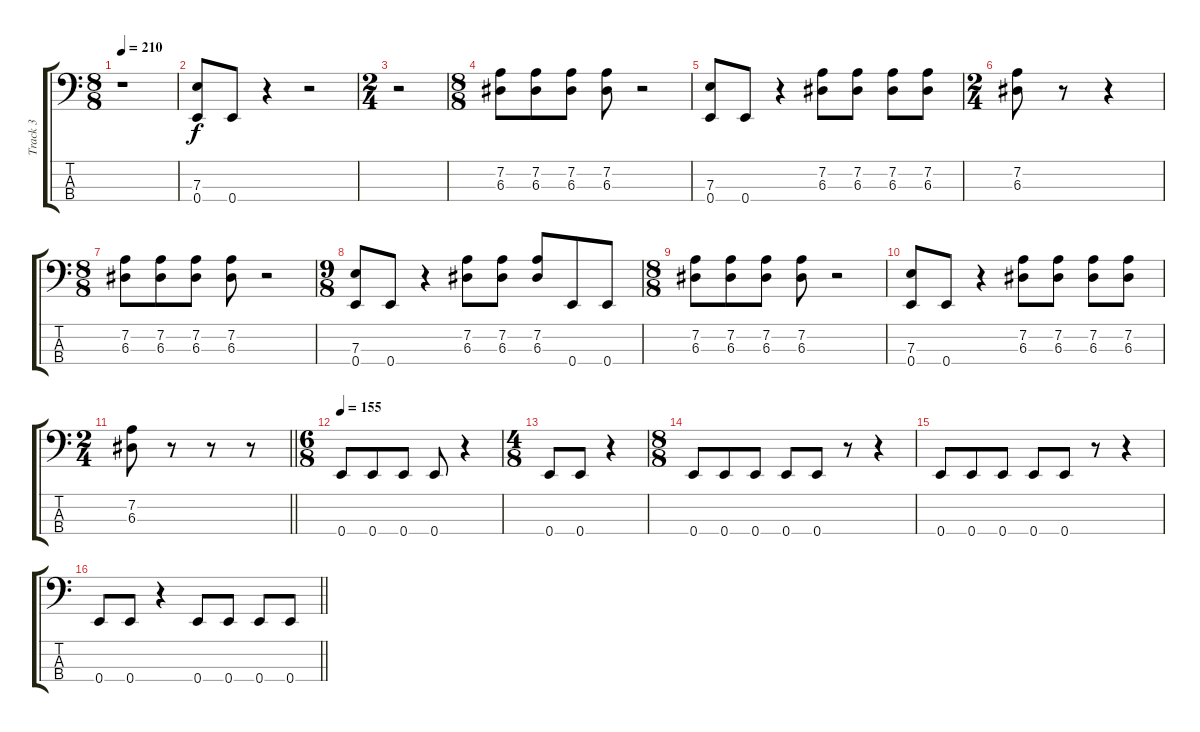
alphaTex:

\track ("Track 3" "Track 3") {instrument slapbass2}
\staff {score tabs}
\tuning (G2 D2 A1 E1) {hide}
\ts (8 8)
\tempo 210
\tempo 145
\tempo 210
\clef f4
\ks c
r.1{dy f instrument slapbass2} |
(7.3 0.4).8 0.4.8 r.4 r.2 |
\ts (2 4)
r.2 |
\ts (8 8)
(7.2 6.3).8 (7.2 6.3).8 (7.2 6.3).8 (7.2 6.3).8 r.2 |
(7.3 0.4).8 0.4.8 r.4 (7.2 6.3).8 (7.2 6.3).8 (7.2 6.3).8 (7.2 6.3).8 |
\ts (2 4)
(7.2 6.3).8 r.8 r.4 |
\ts (8 8)
(7.2 6.3).8 (7.2 6.3).8 (7.2 6.3).8 (7.2 6.3).8 r.2 |
\ts (9 8)
(7.3 0.4).8 0.4.8 r.4 (7.2 6.3).8 (7.2 6.3).8 (7.2 6.3).8 0.4.8 0.4.8 |
\ts (8 8)
(7.2 6.3).8 (7.2 6.3).8 (7.2 6.3).8 (7.2 6.3).8 r.2 |
(7.3 0.4).8 0.4.8 r.4 (7.2 6.3).8 (7.2 6.3).8 (7.2 6.3).8 (7.2 6.3).8 |
\ts (2 4)
\barLineRight lightlight
(7.2 6.3).8 r.8 r.8 r.8 |
\ts (6 8)
\tempo 155
0.4.8 0.4.8 0.4.8 0.4.8 r.4 |
\ts (4 8)
0.4.8 0.4.8 r.4 |
\ts (8 8)
0.4.8 0.4.8 0.4.8 0.4.8 0.4.8 r.8 r.4 |
0.4.8 0.4.8 0.4.8 0.4.8 0.4.8 r.8 r.4 |
\barLineRight lightlight
0.4.8 0.4.8 r.4 0.4.8 0.4.8 0.4.8 0.4.8
